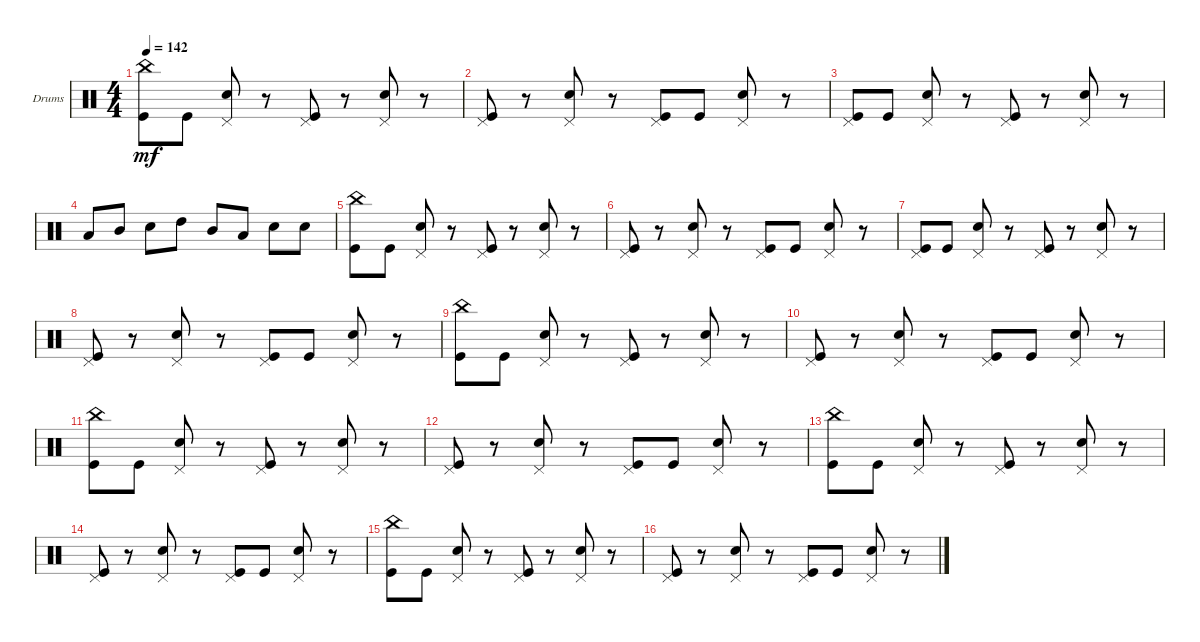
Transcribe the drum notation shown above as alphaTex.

\defaultSystemsLayout 4
\bracketExtendMode groupsimilarinstruments
\firstSystemTrackNameOrientation horizontal
\otherSystemsTrackNameOrientation horizontal
\track ("Drumkit" "Drums") {instrument percussion}
\staff {score}
\articulation defaults
\ts (4 4)
\tempo 142
\clef neutral
\ks c
("China (hit)" "Kick (hit)").8{dy mf} "Kick (hit)".8 ("Snare (hit) 2" "Pedal Hi-Hat (hit)").8 r.8 ("Kick (hit)" "Pedal Hi-Hat (hit)").8 r.8 ("Snare (hit) 2" "Pedal Hi-Hat (hit)").8 r.8 |
("Kick (hit)" "Pedal Hi-Hat (hit)").8 r.8 ("Snare (hit) 2" "Pedal Hi-Hat (hit)").8 r.8 ("Kick (hit)" "Pedal Hi-Hat (hit)").8 "Kick (hit)".8 ("Snare (hit) 2" "Pedal Hi-Hat (hit)").8 r.8 |
("Kick (hit)" "Pedal Hi-Hat (hit)").8 "Kick (hit)".8 ("Snare (hit) 2" "Pedal Hi-Hat (hit)").8 r.8 ("Kick (hit)" "Pedal Hi-Hat (hit)").8 r.8 ("Snare (hit) 2" "Pedal Hi-Hat (hit)").8 r.8 |
"Low Tom (hit)".8 "Mid Tom (hit)".8 "Snare (hit) 2".8 "High Tom (hit)".8 "Mid Tom (hit)".8 "Low Tom (hit)".8 "Snare (hit) 2".8 "Snare (hit) 2".8 |
("China (hit)" "Kick (hit)").8 "Kick (hit)".8 ("Snare (hit) 2" "Pedal Hi-Hat (hit)").8 r.8 ("Kick (hit)" "Pedal Hi-Hat (hit)").8 r.8 ("Snare (hit) 2" "Pedal Hi-Hat (hit)").8 r.8 |
("Kick (hit)" "Pedal Hi-Hat (hit)").8 r.8 ("Snare (hit) 2" "Pedal Hi-Hat (hit)").8 r.8 ("Kick (hit)" "Pedal Hi-Hat (hit)").8 "Kick (hit)".8 ("Snare (hit) 2" "Pedal Hi-Hat (hit)").8 r.8 |
("Kick (hit)" "Pedal Hi-Hat (hit)").8 "Kick (hit)".8 ("Snare (hit) 2" "Pedal Hi-Hat (hit)").8 r.8 ("Kick (hit)" "Pedal Hi-Hat (hit)").8 r.8 ("Snare (hit) 2" "Pedal Hi-Hat (hit)").8 r.8 |
("Kick (hit)" "Pedal Hi-Hat (hit)").8 r.8 ("Snare (hit) 2" "Pedal Hi-Hat (hit)").8 r.8 ("Kick (hit)" "Pedal Hi-Hat (hit)").8 "Kick (hit)".8 ("Snare (hit) 2" "Pedal Hi-Hat (hit)").8 r.8 |
("China (hit)" "Kick (hit)").8 "Kick (hit)".8 ("Snare (hit) 2" "Pedal Hi-Hat (hit)").8 r.8 ("Kick (hit)" "Pedal Hi-Hat (hit)").8 r.8 ("Snare (hit) 2" "Pedal Hi-Hat (hit)").8 r.8 |
("Kick (hit)" "Pedal Hi-Hat (hit)").8 r.8 ("Snare (hit) 2" "Pedal Hi-Hat (hit)").8 r.8 ("Kick (hit)" "Pedal Hi-Hat (hit)").8 "Kick (hit)".8 ("Snare (hit) 2" "Pedal Hi-Hat (hit)").8 r.8 |
("Kick (hit)" "China (hit)").8 "Kick (hit)".8 ("Snare (hit) 2" "Pedal Hi-Hat (hit)").8 r.8 ("Kick (hit)" "Pedal Hi-Hat (hit)").8 r.8 ("Snare (hit) 2" "Pedal Hi-Hat (hit)").8 r.8 |
("Kick (hit)" "Pedal Hi-Hat (hit)").8 r.8 ("Snare (hit) 2" "Pedal Hi-Hat (hit)").8 r.8 ("Kick (hit)" "Pedal Hi-Hat (hit)").8 "Kick (hit)".8 ("Snare (hit) 2" "Pedal Hi-Hat (hit)").8 r.8 |
("China (hit)" "Kick (hit)").8 "Kick (hit)".8 ("Snare (hit) 2" "Pedal Hi-Hat (hit)").8 r.8 ("Kick (hit)" "Pedal Hi-Hat (hit)").8 r.8 ("Snare (hit) 2" "Pedal Hi-Hat (hit)").8 r.8 |
("Kick (hit)" "Pedal Hi-Hat (hit)").8 r.8 ("Snare (hit) 2" "Pedal Hi-Hat (hit)").8 r.8 ("Kick (hit)" "Pedal Hi-Hat (hit)").8 "Kick (hit)".8 ("Snare (hit) 2" "Pedal Hi-Hat (hit)").8 r.8 |
("Kick (hit)" "China (hit)").8 "Kick (hit)".8 ("Snare (hit) 2" "Pedal Hi-Hat (hit)").8 r.8 ("Kick (hit)" "Pedal Hi-Hat (hit)").8 r.8 ("Snare (hit) 2" "Pedal Hi-Hat (hit)").8 r.8 |
("Kick (hit)" "Pedal Hi-Hat (hit)").8 r.8 ("Snare (hit) 2" "Pedal Hi-Hat (hit)").8 r.8 ("Kick (hit)" "Pedal Hi-Hat (hit)").8 "Kick (hit)".8 ("Snare (hit) 2" "Pedal Hi-Hat (hit)").8 r.8
